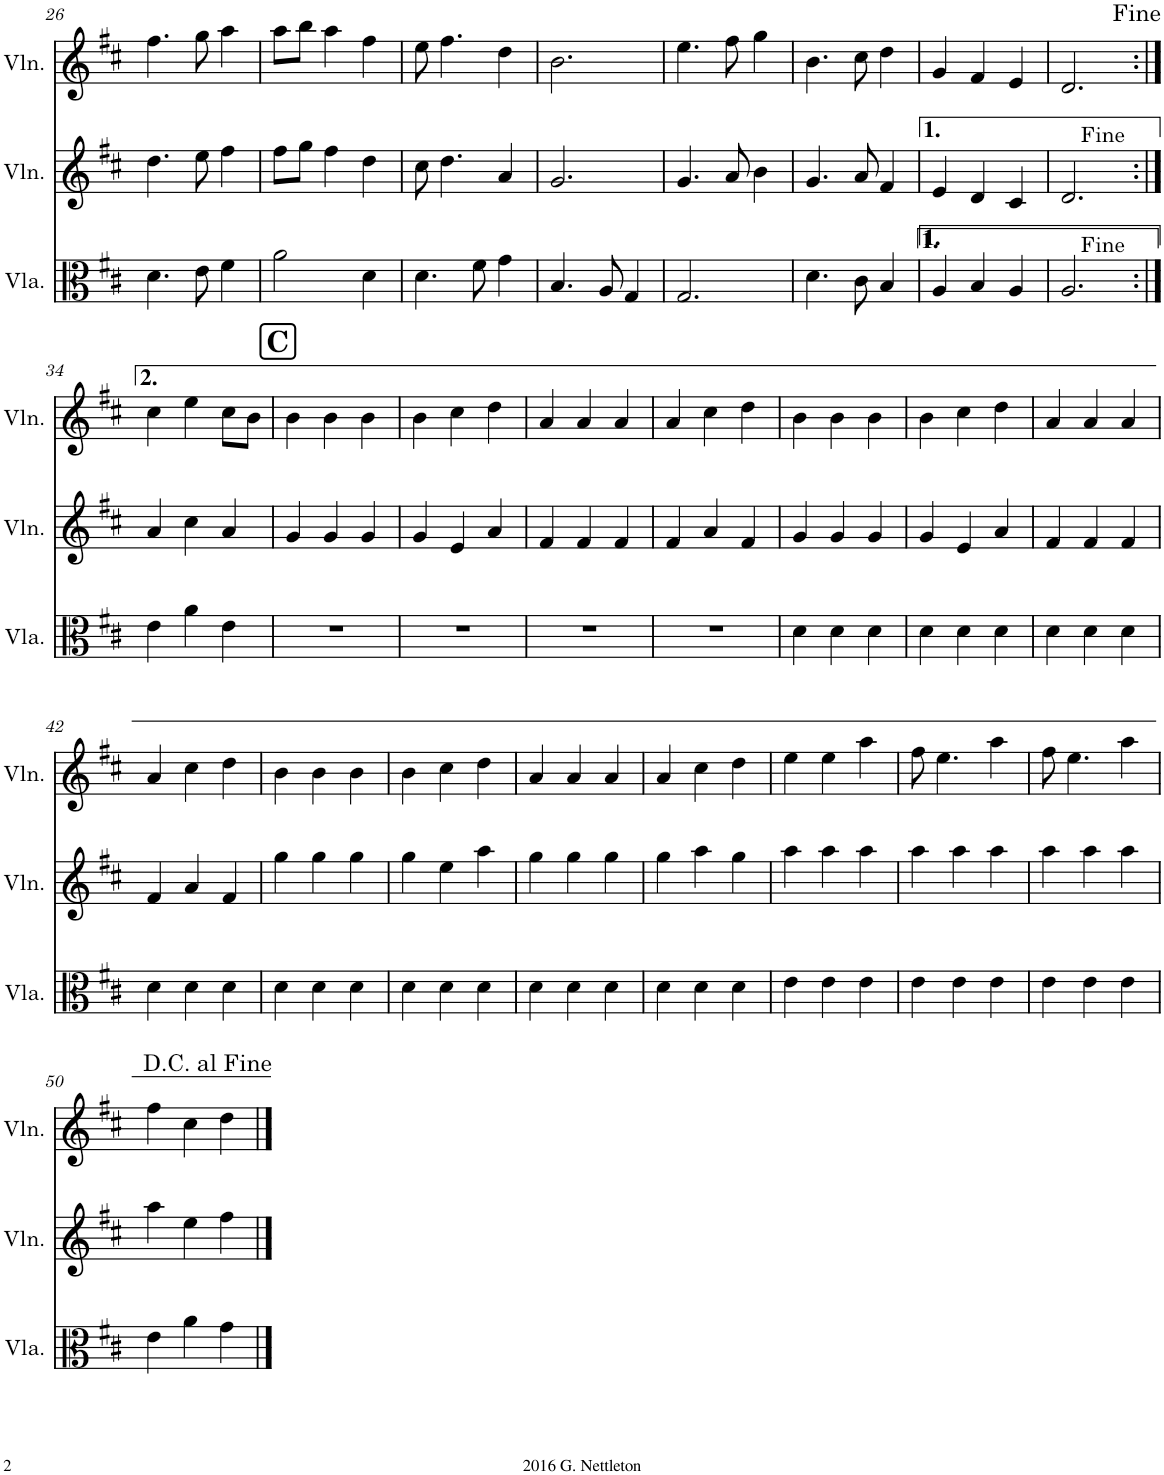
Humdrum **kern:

**kern	**kern	**kern	**kern
*part4	*part3	*part2	*part1
*staff4	*staff3	*staff2	*staff1
*I"Viola	*I"Violin	*I"Violin	*I"Violin
*I'Vla.	*I'Vln.	*I'Vln.	*I'Vln.
!!LO:PB:g=z
*clefC3	*clefG2	*clefG2	*clefG2
*k[f#c#]	*k[f#c#]	*k[f#c#]	*k[f#c#]
*M3/4	*M3/4	*M3/4	*M3/4
=26	=26	=26	=26
4.d\	4.d	4.dd\	4.ff#\
8e\	8e	8ee\	8gg\
4f#\	4f#	4ff#\	4aa\
=27	=27	=27	=27
2a\	2a	8ff#\L	8aa\L
.	.	8gg\J	8bb\J
.	.	4ff#\	4aa\
4d\	4d	4dd\	4ff#\
=28	=28	=28	=28
4.d\	4.d	8cc#\	8ee\
.	.	4.dd\	4.ff#\
8f#\	8f#	.	.
4g\	4g	4a/	4dd\
=29	=29	=29	=29
4.B/	4.B	2.g/	2.b\
8A/	8A	.	.
4G/	4G	.	.
=30	=30	=30	=30
2.G/	2.G	4.g/	4.ee\
.	.	8a/	8ff#\
.	.	4b\	4gg\
=31	=31	=31	=31
4.d\	4.d	4.g/	4.b\
8c#\	8c#	8a/	8cc#\
4B/	4B	4f#/	4dd\
=32	=32	=32	=32
4A/	4A	4e/	4g/
4B/	4B	4d/	4f#/
4A/	4A	4c#/	4e/
=33	=33	=33	=33
2.A/	2.A	2.d/	2.d/
!!LO:LB:g=z
=34:|!	=34:|!	=34:|!	=34:|!
4e\	4e	4a/	4cc#\
4a\	4a	4cc#\	4ee\
4e\	4e	4a/	8cc#\L
.	.	.	8b\J
!!LO:REH:place=s1:a:B:cj:fs=14:t=C
=35	=35	=35	=35
2.r	2.r	4g/	4b\
.	.	4g/	4b\
.	.	4g/	4b\
=36	=36	=36	=36
2.r	2.r	4g/	4b\
.	.	4e/	4cc#\
.	.	4a/	4dd\
=37	=37	=37	=37
2.r	2.r	4f#/	4a/
.	.	4f#/	4a/
.	.	4f#/	4a/
=38	=38	=38	=38
2.r	2.r	4f#/	4a/
.	.	4a/	4cc#\
.	.	4f#/	4dd\
=39	=39	=39	=39
4d\	4d	4g/	4b\
4d\	4d	4g/	4b\
4d\	4d	4g/	4b\
=40	=40	=40	=40
4d\	4d	4g/	4b\
4d\	4d	4e/	4cc#\
4d\	4d	4a/	4dd\
=41	=41	=41	=41
4d\	4d	4f#/	4a/
4d\	4d	4f#/	4a/
4d\	4d	4f#/	4a/
!!LO:LB:g=z
=42	=42	=42	=42
4d\	4d	4f#/	4a/
4d\	4d	4a/	4cc#\
4d\	4d	4f#/	4dd\
=43	=43	=43	=43
4d\	4d	4gg\	4b\
4d\	4d	4gg\	4b\
4d\	4d	4gg\	4b\
=44	=44	=44	=44
4d\	4d	4gg\	4b\
4d\	4d	4ee\	4cc#\
4d\	4d	4aa\	4dd\
=45	=45	=45	=45
4d\	4d	4gg\	4a/
4d\	4d	4gg\	4a/
4d\	4d	4gg\	4a/
=46	=46	=46	=46
4d\	4d	4gg\	4a/
4d\	4d	4aa\	4cc#\
4d\	4d	4gg\	4dd\
=47	=47	=47	=47
4e\	4e	4aa\	4ee\
4e\	4e	4aa\	4ee\
4e\	4e	4aa\	4aa\
=48	=48	=48	=48
4e\	4e	4aa\	8ff#\
.	.	.	4.ee\
4e\	4e	4aa\	.
4e\	4e	4aa\	4aa\
=49	=49	=49	=49
4e\	4e	4aa\	8ff#\
.	.	.	4.ee\
4e\	4e	4aa\	.
4e\	4e	4aa\	4aa\
!!LO:LB:g=z
=50	=50	=50	=50
4e\	4e	4aa\	4ff#\
4a\	4a	4ee\	4cc#\
4g\	4g	4ff#\	4dd\
==	==	==	==
*-	*-	*-	*-
